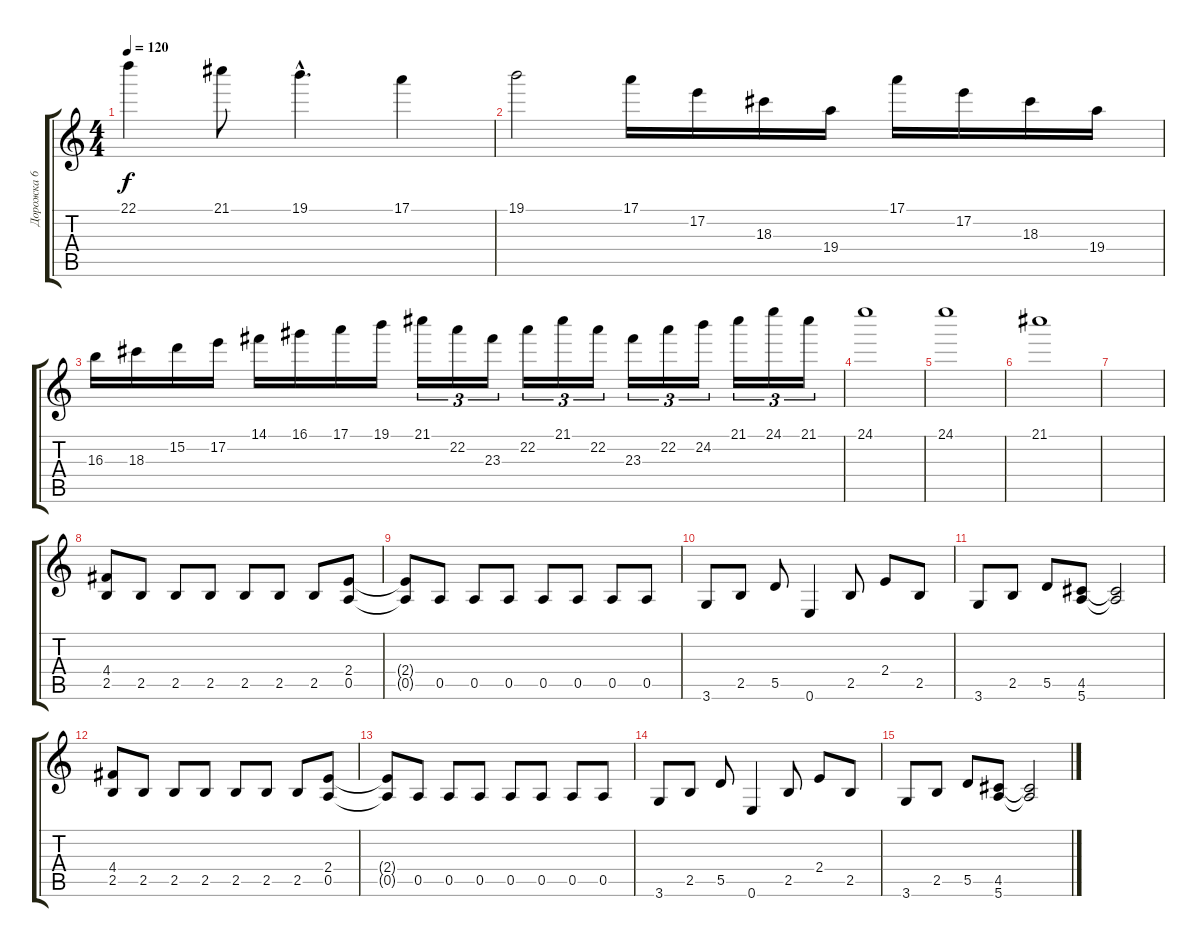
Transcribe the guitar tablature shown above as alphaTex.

\track ("Дорожка 6" "Дорожка 6") {instrument overdrivenguitar}
\staff {score tabs}
\tuning (E4 B3 G3 D3 A2 E2) {hide}
\ts (4 4)
\tempo 120
\clef g2
\ks c
22.1.4{dy f} 21.1.8 19.1{hac}.4{d} 17.1.4 |
19.1.2 17.1.16 17.2.16 18.3.16 19.4.16 17.1.16 17.2.16 18.3.16 19.4.16 |
16.3.16 18.3.16 15.2.16 17.2.16 14.1.16 16.1.16 17.1.16 19.1.16 21.1.16{tu (3 2)} 22.2.16{tu (3 2)} 23.3.16{tu (3 2)} 22.2.16{tu (3 2)} 21.1.16{tu (3 2)} 22.2.16{tu (3 2)} 23.3.16{tu (3 2)} 22.2.16{tu (3 2)} 24.2.16{tu (3 2)} 21.1.16{tu (3 2)} 24.1.16{tu (3 2)} 21.1.16{tu (3 2)} |
24.1.1 |
24.1.1 |
21.1.1 |
|
(4.4 2.5).8 2.5.8 2.5.8 2.5.8 2.5.8 2.5.8 2.5.8 (2.4 0.5).8 |
(2.4{t} 0.5{t}).8 0.5.8 0.5.8 0.5.8 0.5.8 0.5.8 0.5.8 0.5.8 |
3.6.8 2.5.8 5.5.8 0.6.4 2.5.8 2.4.8 2.5.8 |
3.6.8 2.5.8 5.5.8 (4.5 5.6).8 (4.5{t} 5.6{t}).2 |
(4.4 2.5).8 2.5.8 2.5.8 2.5.8 2.5.8 2.5.8 2.5.8 (2.4 0.5).8 |
(2.4{t} 0.5{t}).8 0.5.8 0.5.8 0.5.8 0.5.8 0.5.8 0.5.8 0.5.8 |
3.6.8 2.5.8 5.5.8 0.6.4 2.5.8 2.4.8 2.5.8 |
3.6.8 2.5.8 5.5.8 (4.5 5.6).8 (4.5{t} 5.6{t}).2
